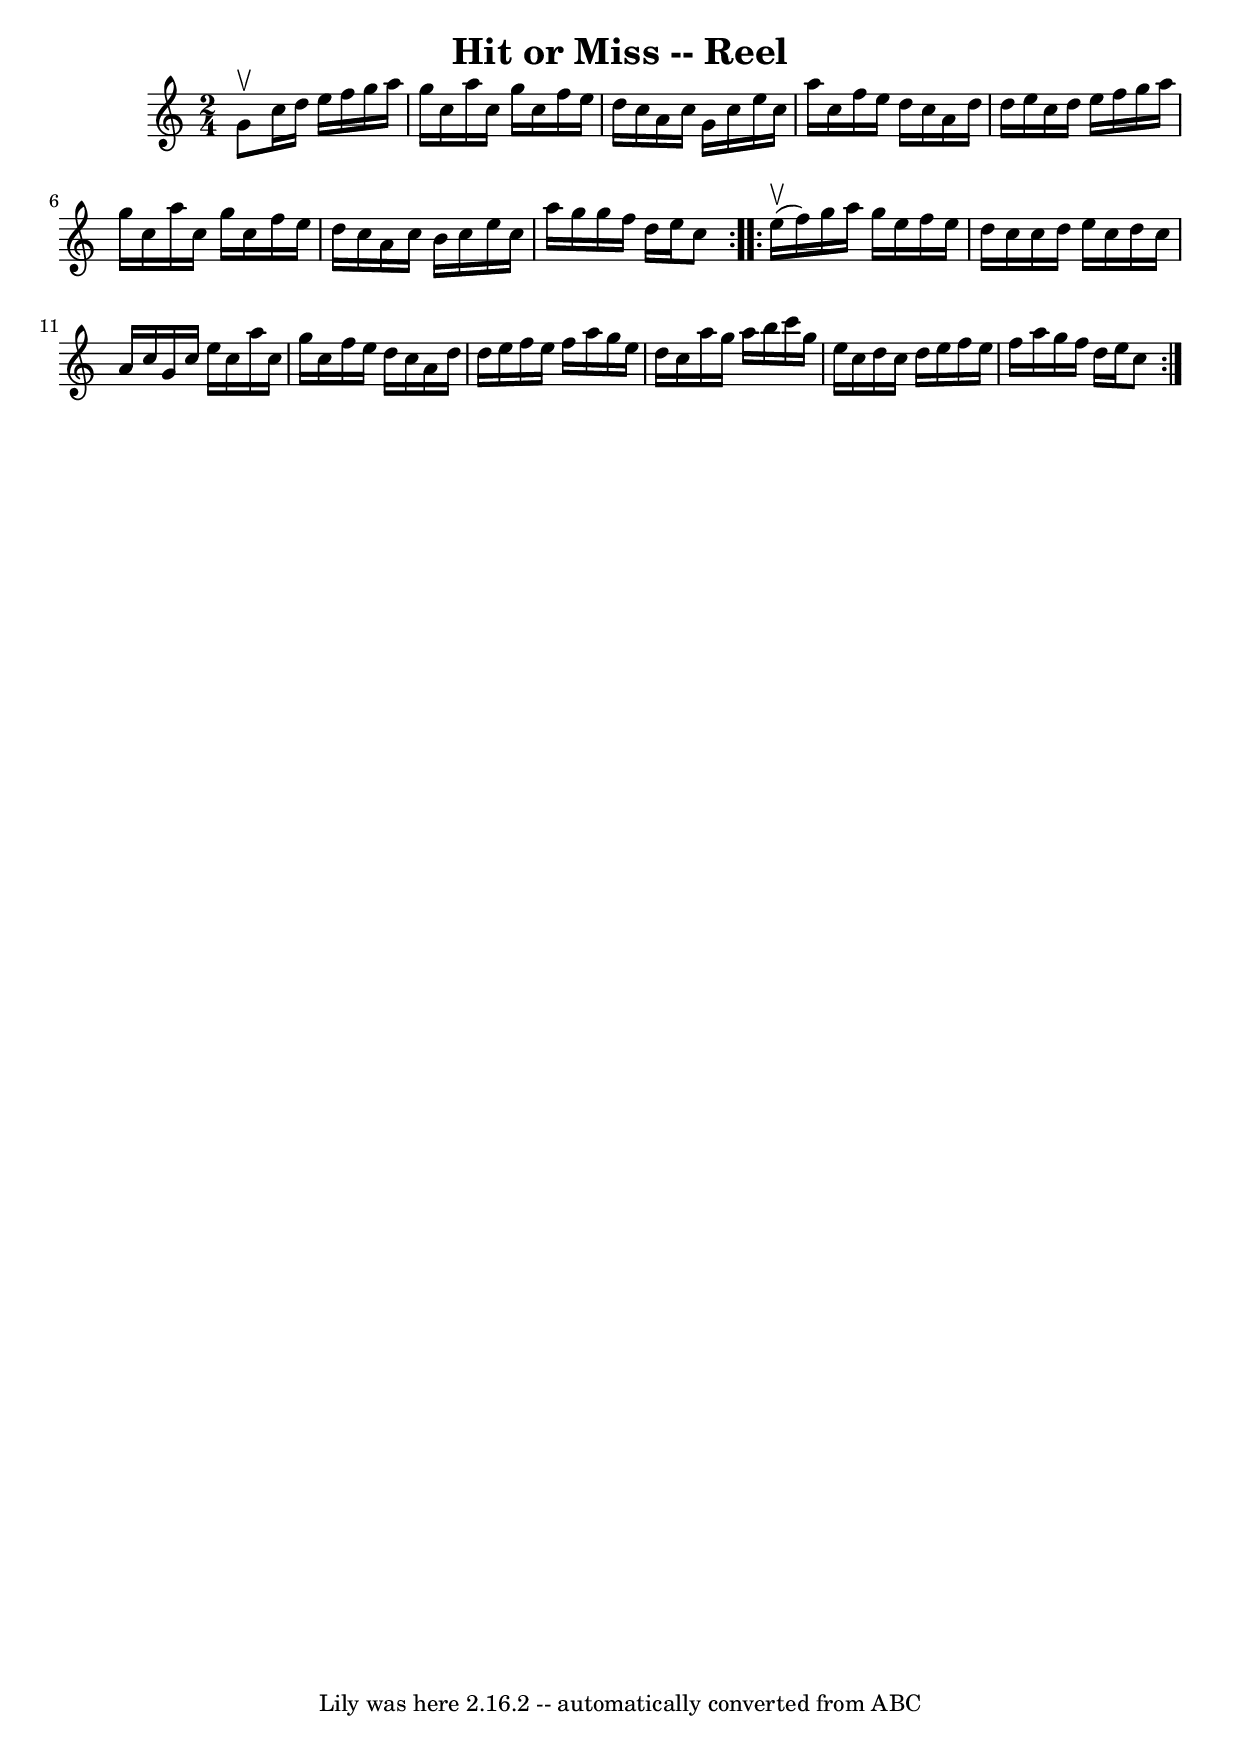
\version "2.16.2"
\include "Mammoth.ily"
\header {
  %% book = "Ryan's Mammoth Collection"
  crossRefNumber = "1"
  footnotes = "\\\\137"
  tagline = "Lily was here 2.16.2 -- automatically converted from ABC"
  title = "Hit or Miss -- Reel"

}
voicedefault =  {



  \repeat volta 2 {

    \time 2/4 
    \key c \major
    g'8^\upbow |
    c''16 d''16 e''16    
    f''16 g''16 a''16 g''16 c''16    |
    a''16 c''16 g''16 
    c''16 f''16 e''16 d''16 c''16    |
    a'16 c''16    
    g'16 c''16 e''16 c''16 a''16 c''16    |
    f''16 e''16  
    d''16 c''16 a'16 d''16 d''16 e''16    |
    c''16    
    d''16 e''16 f''16 g''16 a''16 g''16 c''16    |
    a''16 
    c''16 g''16 c''16 f''16 e''16 d''16 c''16    |
    
    a'16 c''16 b'16 c''16 e''16 c''16 a''16 g''16    |
    
    g''16 f''16 d''16 e''16 c''8    
  } 
  \repeat volta 2 {
    e''16 ^\upbow(f''16) |
    g''16 a''16 g''16 e''16 f''16    
    e''16 d''16 c''16    |
    c''16 d''16 e''16 c''16 d''16 
    c''16 a'16 c''16    |
    g'16 c''16 e''16 c''16    
    a''16 c''16 g''16 c''16    |
    f''16 e''16 d''16 c''16 
    a'16 d''16 d''16 e''16    |
    f''16 e''16 f''16    
    a''16 g''16 e''16 d''16 c''16    |
    a''16 g''16 a''16 
    b''16 c'''16 g''16 e''16 c''16    |
    d''16 c''16    
    d''16 e''16 f''16 e''16 f''16 a''16    |
    g''16 f''16 
    d''16 e''16 c''8    
  }   

}

\score{
  <<

    \context Staff="default"
    {
      \voicedefault 
      
    }

  >>
  \layout {
    
  }
  \midi {
  }

}
